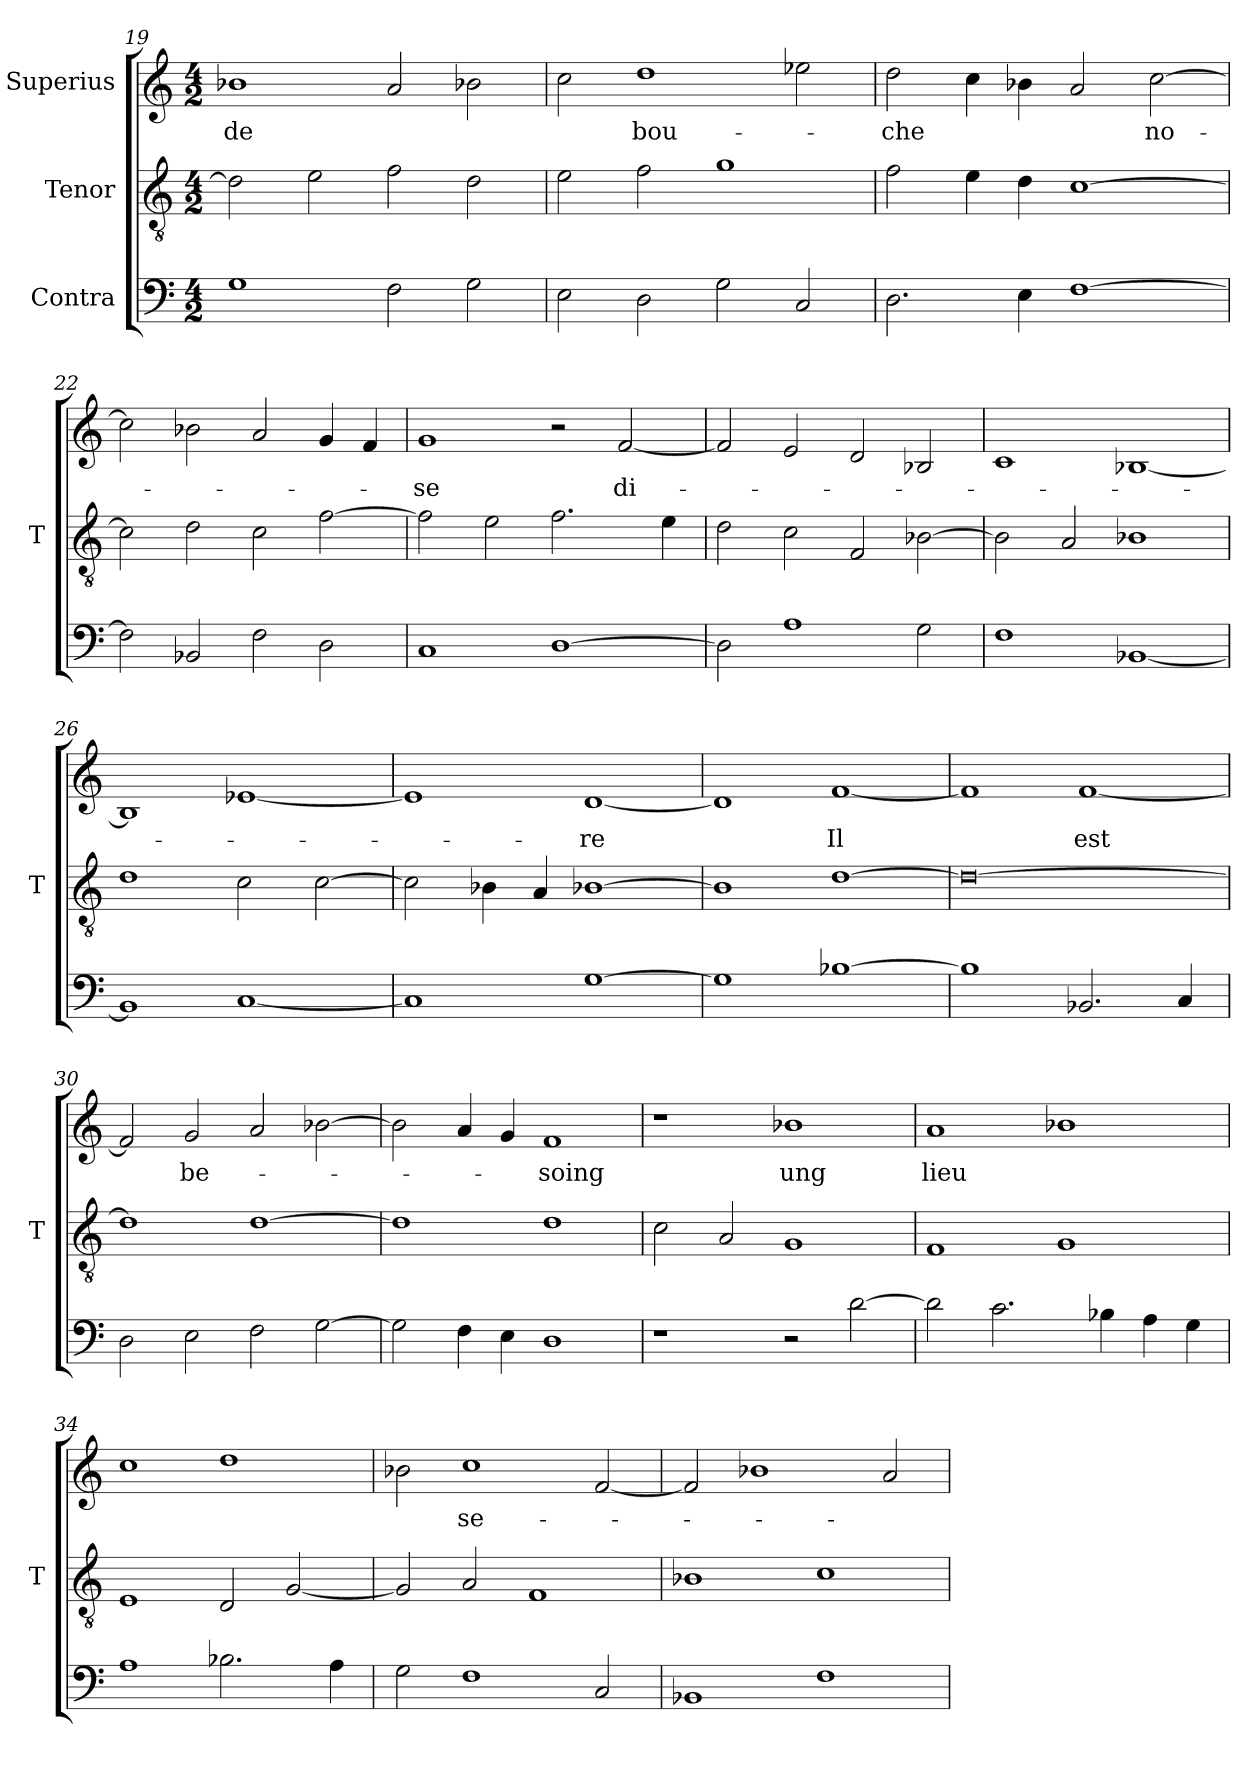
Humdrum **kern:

**kern	**kern	**kern	**text
*part3	*part2	*part1	*part1
*staff3	*staff2	*staff1	*staff1
*I"Contra	*I"Tenor	*I"Superius	*
*	*I'T	*	*
*clefF4	*clefGv2	*clefG2	*
*M4/2	*M4/2	*M4/2	*
=19	=19	=19	=19
1G	2d]	1b-X	-de
.	2e	.	.
2F	2f	2a	.
2G	2d	2b-X	.
=20	=20	=20	=20
2E	2e	2cc	.
2D	2f	1dd	bou-
2G	1g	.	.
2C	.	2ee-X	.
=21	=21	=21	=21
2.D	2f	2dd	-che
.	4e	4cc	.
4E	4d	4b-X	.
[1F	[1c	2a	.
.	.	[2cc	no-
=22	=22	=22	=22
2F]	2c]	2cc]	.
2BB-X	2d	2b-X	.
2F	2c	2a	.
2D	[2f	4g	.
.	.	4f	.
=23	=23	=23	=23
1C	2f]	1g	-se
.	2e	.	.
[1D	2.f	2r	.
.	.	[2f	di-
.	4e	.	.
=24	=24	=24	=24
2D]	2d	2f]	.
1A	2c	2e	.
.	2F	2d	.
2G	[2B-X	2B-X	.
=25	=25	=25	=25
1F	2B-]	1c	.
.	2A	.	.
[1BB-X	1B-X	[1B-X	.
=26	=26	=26	=26
1BB-]	1d	1B-]	.
[1C	2c	[1e-X	.
.	[2c	.	.
=27	=27	=27	=27
1C]	2c]	1e-]	.
.	4B-X	.	.
.	4A	.	.
[1G	[1B-X	[1d	-re
=28	=28	=28	=28
1G]	1B-]	1d]	.
[1B-X	[1d	[1f	-Il
=29	=29	=29	=29
1B-]	0d_	1f]	.
2.BB-X	.	[1f	-est
4C	.	.	.
=30	=30	=30	=30
2D	1d]	2f]	.
2E	.	2g	be-
2F	[1d	2a	.
[2G	.	[2b-X	.
=31	=31	=31	=31
2G]	1d]	2b-]	.
4F	.	4a	.
4E	.	4g	.
1D	1d	1f	-soing
=32	=32	=32	=32
1r	2c	1r	.
.	2A	.	.
2r	1G	1b-X	-ung
[2d	.	.	.
=33	=33	=33	=33
2d]	1F	1a	-lieu
2.c	.	.	.
.	1G	1b-X	.
4B-X	.	.	.
4A	.	.	.
4G	.	.	.
=34	=34	=34	=34
1A	1E	1cc	.
2.B-X	2D	1dd	.
.	[2G	.	.
4A	.	.	.
=35	=35	=35	=35
2G	2G]	2b-X	.
1F	2A	1cc	se-
.	1F	.	.
2C	.	[2f	.
=36	=36	=36	=36
1BB-X	1B-X	2f]	.
.	.	1b-X	.
1F	1c	.	.
.	.	2a	.
=	=	=	=
*-	*-	*-	*-
